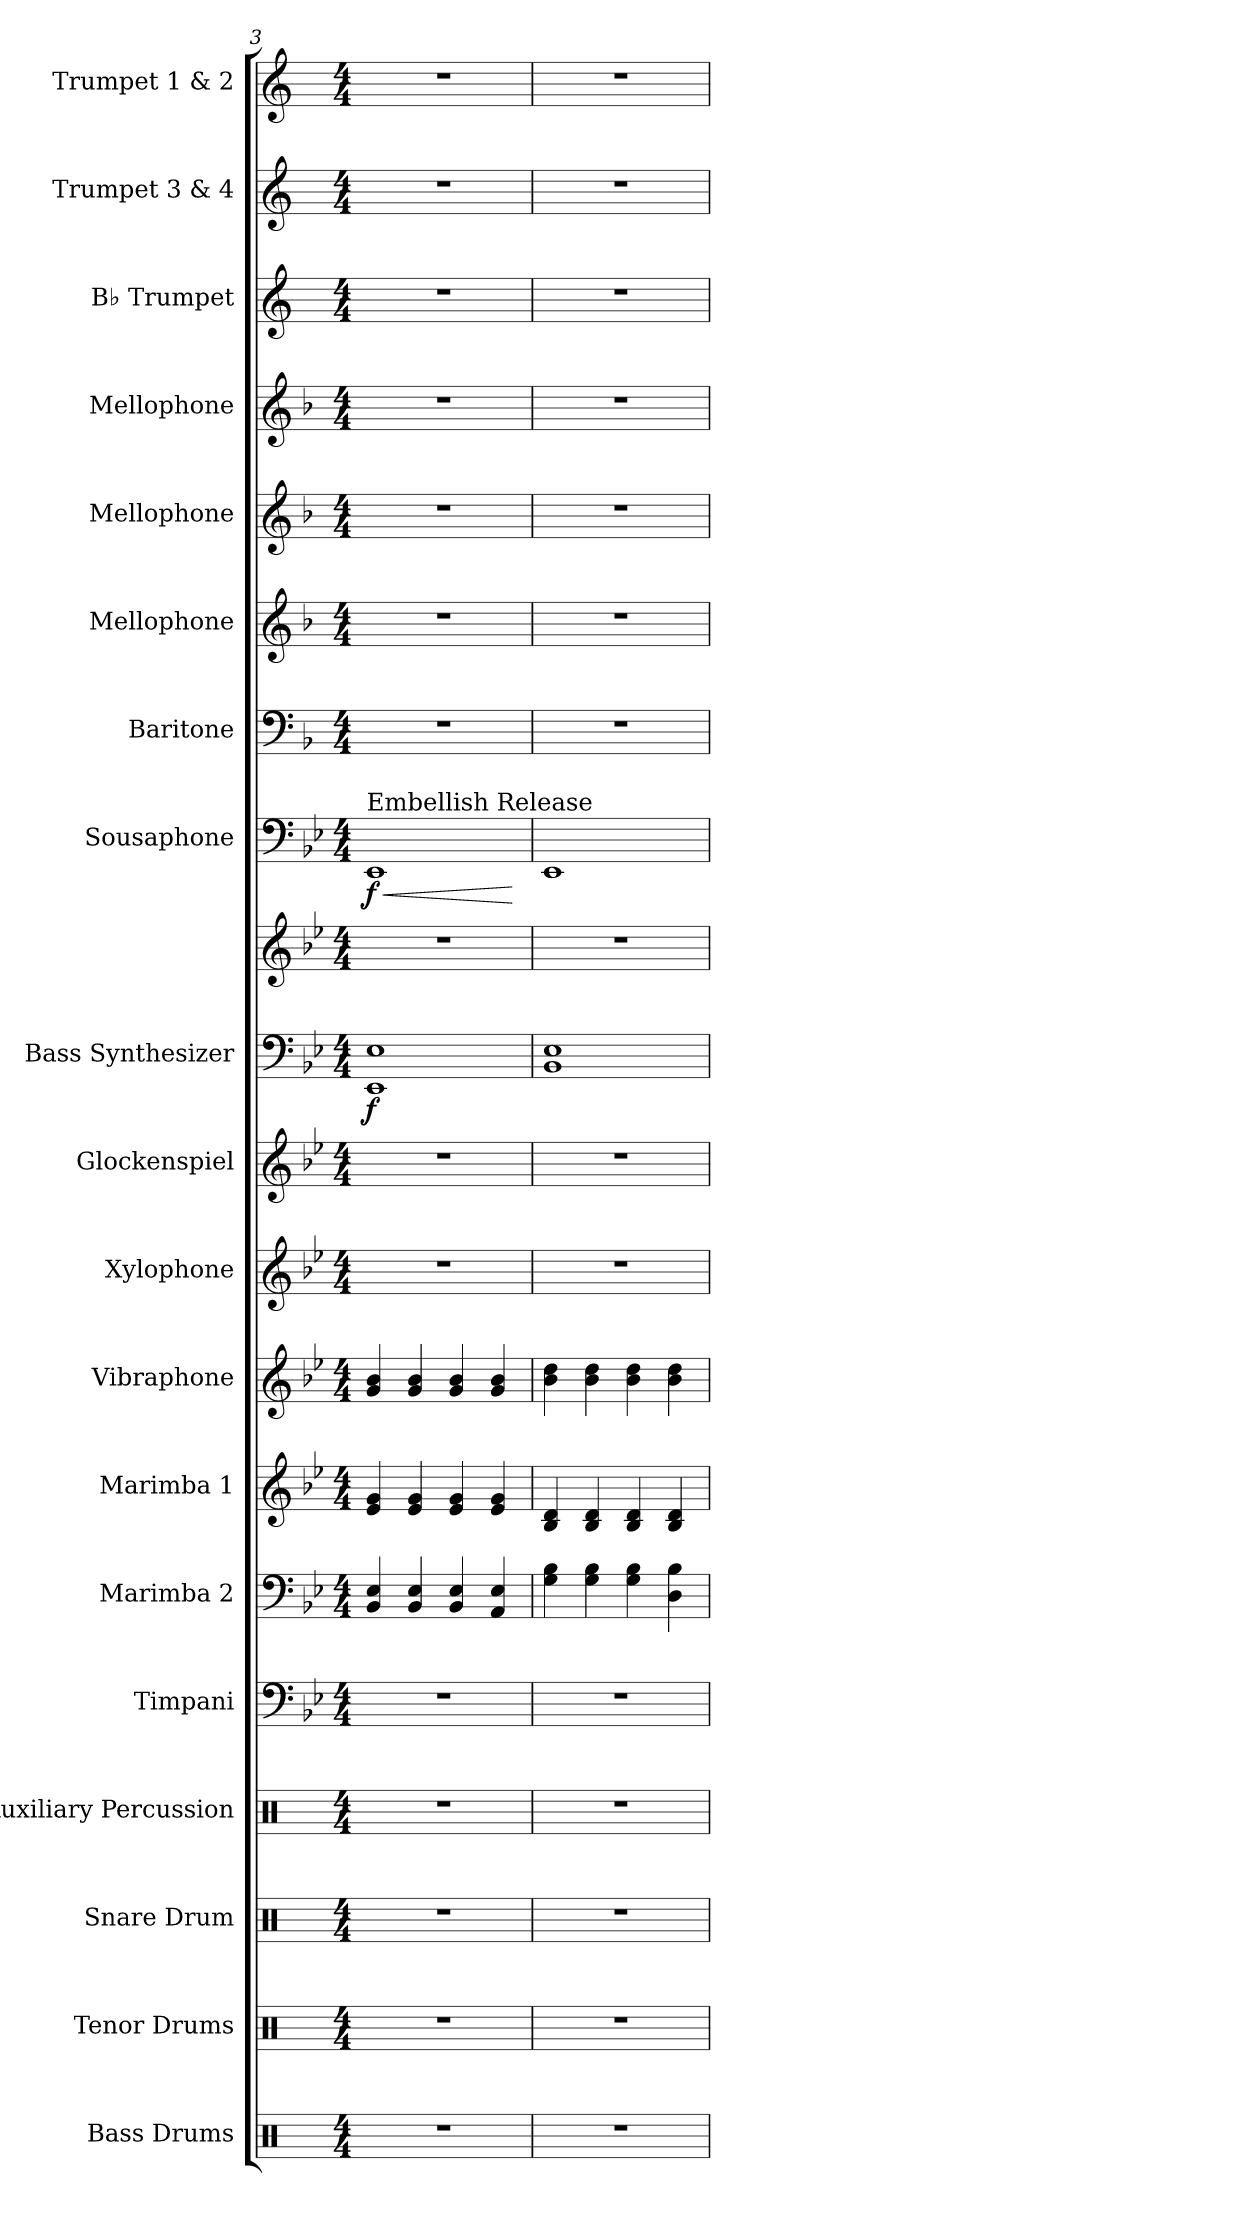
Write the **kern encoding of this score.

**kern	**kern	**kern	**kern	**kern	**kern	**kern	**kern	**kern	**kern	**kern	**kern	**dynam	**kern	**dynam	**kern	**kern	**kern	**kern	**kern	**kern	**kern
*part19	*part18	*part17	*part16	*part15	*part14	*part13	*part12	*part11	*part10	*part9	*part9	*part9	*part8	*part8	*part7	*part6	*part5	*part4	*part3	*part2	*part1
*staff20	*staff19	*staff18	*staff17	*staff16	*staff15	*staff14	*staff13	*staff12	*staff11	*staff10	*staff9	*staff9/10	*staff8	*staff8	*staff7	*staff6	*staff5	*staff4	*staff3	*staff2	*staff1
*I"Bass Drums	*I"Tenor Drums	*I"Snare Drum	*I"Auxiliary Percussion	*I"Timpani	*I"Marimba 2	*I"Marimba 1	*I"Vibraphone	*I"Xylophone	*I"Glockenspiel	*I"Bass Synthesizer	*	*	*I"Sousaphone	*	*I"Baritone	*I"Mellophone	*I"Mellophone	*I"Mellophone	*I"B♭ Trumpet	*I"Trumpet 3 &amp; 4	*I"Trumpet 1 &amp; 2
*I'B.D.	*I'T.D.	*I'S.D.	*I'Aux. Perc.	*I'Timp.	*I'Mrm. 2	*I'Mrm. 1	*I'Vib.	*I'Xyl.	*I'Glk.	*I'Synth.	*	*	*	*	*I'Bar.	*I'Mello	*I'Mello	*I'Mph.	*I'B♭ Tpt.	*I'Tpt. 3&amp;4	*I'Tpt. 1&amp;2
*clefX	*clefX	*clefX	*clefX	*clefF4	*clefF4	*clefG2	*clefG2	*clefG2	*clefG2	*clefF4	*clefG2	*	*clefF4	*	*clefF4	*clefG2	*clefG2	*clefG2	*clefG2	*clefG2	*clefG2
*	*	*	*	*	*	*	*	*ITrd-7c-12	*ITrd-14c-24	*	*	*	*	*	*ITrd4c7	*ITrd4c7	*ITrd4c7	*ITrd4c7	*ITrd1c2	*ITrd1c2	*ITrd1c2
*k[]	*k[]	*k[]	*k[]	*k[b-e-]	*k[b-e-]	*k[b-e-]	*k[b-e-]	*k[b-e-]	*k[b-e-]	*k[b-e-]	*k[b-e-]	*	*k[b-e-]	*	*k[b-e-]	*k[b-e-]	*k[b-e-]	*k[b-e-]	*k[b-e-]	*k[b-e-]	*k[b-e-]
*M4/4	*M4/4	*M4/4	*M4/4	*M4/4	*M4/4	*M4/4	*M4/4	*M4/4	*M4/4	*M4/4	*M4/4	*	*M4/4	*	*M4/4	*M4/4	*M4/4	*M4/4	*M4/4	*M4/4	*M4/4
=3	=3	=3	=3	=3	=3	=3	=3	=3	=3	=3	=3	=3	=3	=3	=3	=3	=3	=3	=3	=3	=3
!	!	!	!	!	!	!	!	!	!	!	!	!	!LO:TX:a:t=Embellish Release	!	!	!	!	!	!	!	!
!	!	!	!	!	!	!	!	!	!	!	!	!LO:DY:b=2	!	!LO:HP:b	!	!	!	!	!	!	!
!	!	!	!	!	!	!	!	!	!	!	!	!	!	!LO:DY:n=1:b	!	!	!	!	!	!	!
1r	1r	1r	1r	1r	4BB-/ 4E-/	4e-/ 4g/	4g/ 4b-/	1r	1r	1EE- 1E-	1r	f	1EE-	< f	1r	1r	1r	1r	1r	1r	1r
.	.	.	.	.	4BB-/ 4E-/	4e-/ 4g/	4g/ 4b-/	.	.	.	.	.	.	.	.	.	.	.	.	.	.
.	.	.	.	.	4BB-/ 4E-/	4e-/ 4g/	4g/ 4b-/	.	.	.	.	.	.	.	.	.	.	.	.	.	.
.	.	.	.	.	4AA/ 4E-/	4e-/ 4g/	4g/ 4b-/	.	.	.	.	.	.	.	.	.	.	.	.	.	.
.	.	.	.	.	.	.	.	.	.	.	.	.	.	[	.	.	.	.	.	.	.
=4	=4	=4	=4	=4	=4	=4	=4	=4	=4	=4	=4	=4	=4	=4	=4	=4	=4	=4	=4	=4	=4
1r	1r	1r	1r	1r	4G\ 4B-\	4B-/ 4d/	4b-\ 4dd\	1r	1r	1BB- 1E-	1r	.	1EE-	.	1r	1r	1r	1r	1r	1r	1r
.	.	.	.	.	4G\ 4B-\	4B-/ 4d/	4b-\ 4dd\	.	.	.	.	.	.	.	.	.	.	.	.	.	.
.	.	.	.	.	4G\ 4B-\	4B-/ 4d/	4b-\ 4dd\	.	.	.	.	.	.	.	.	.	.	.	.	.	.
.	.	.	.	.	4D\ 4B-\	4B-/ 4d/	4b-\ 4dd\	.	.	.	.	.	.	.	.	.	.	.	.	.	.
=	=	=	=	=	=	=	=	=	=	=	=	=	=	=	=	=	=	=	=	=	=
*-	*-	*-	*-	*-	*-	*-	*-	*-	*-	*-	*-	*-	*-	*-	*-	*-	*-	*-	*-	*-	*-
